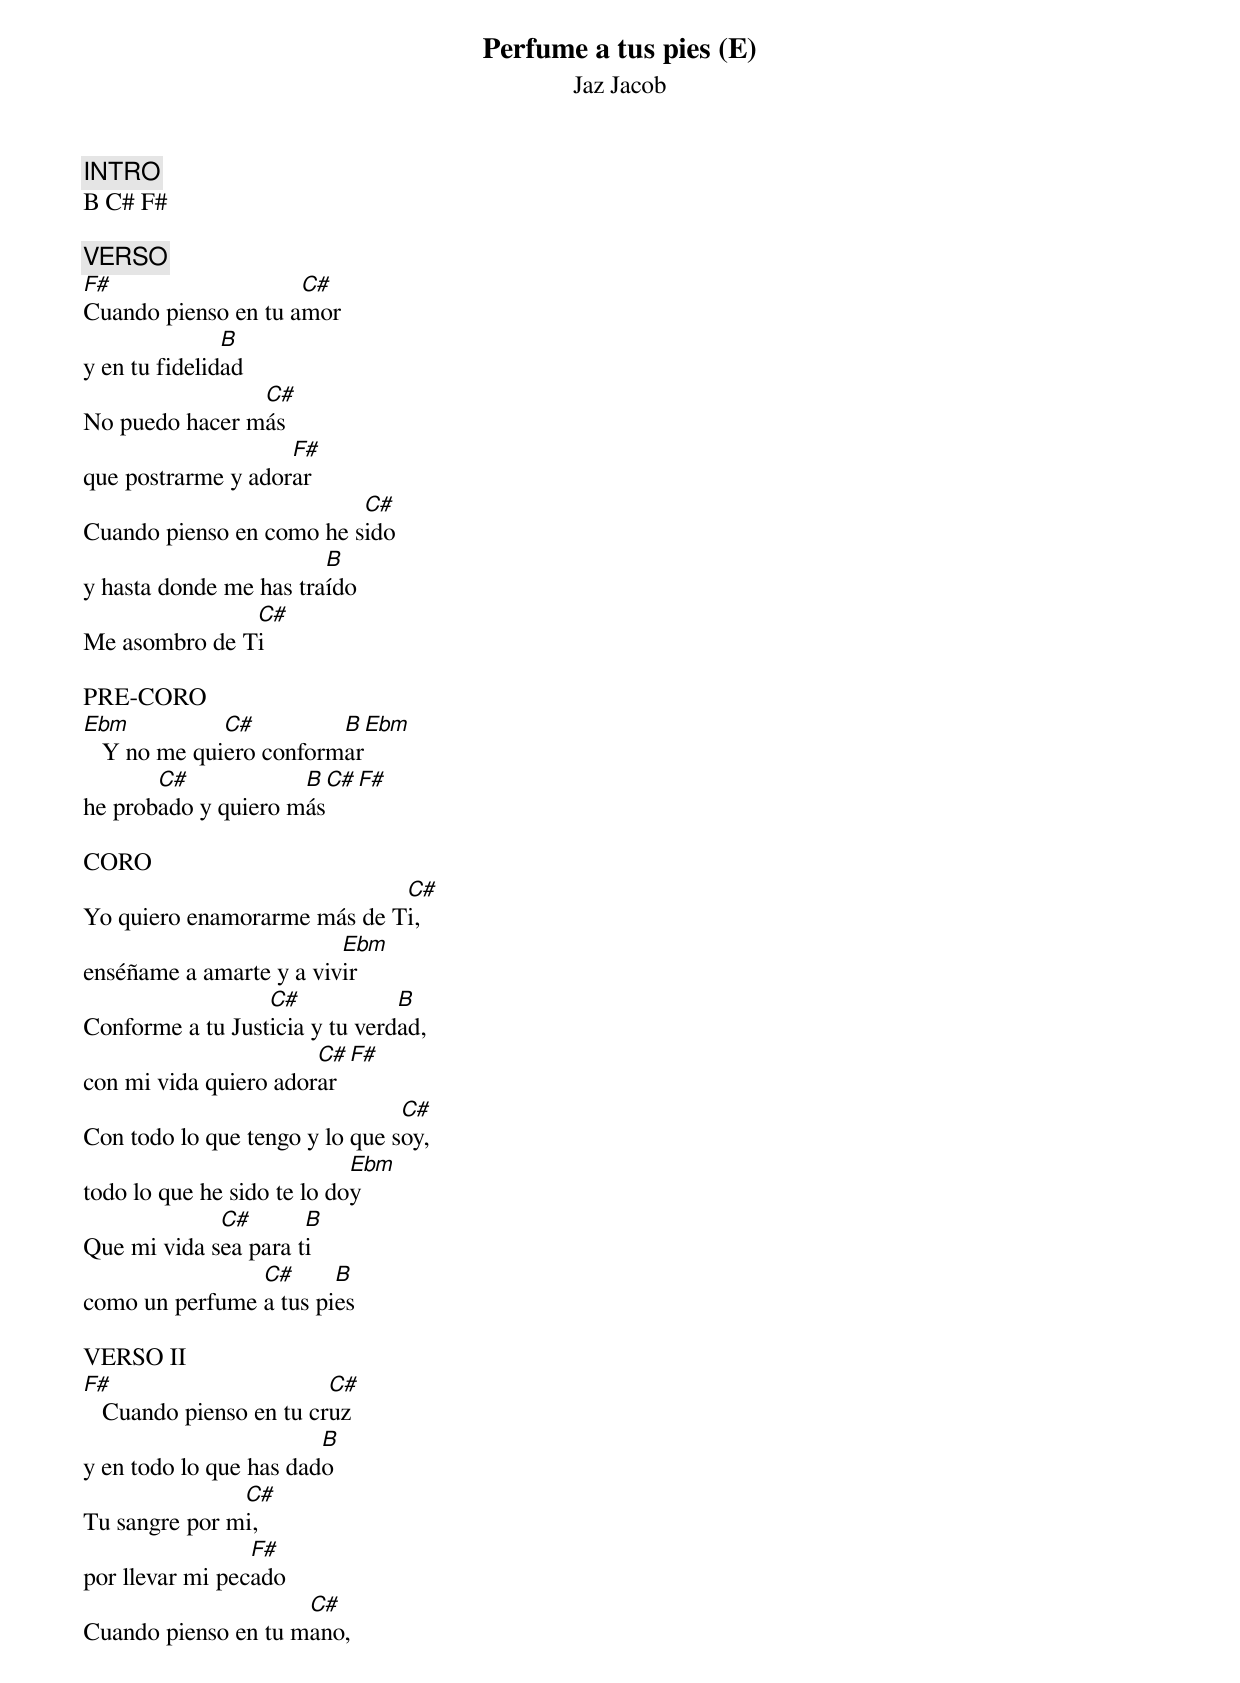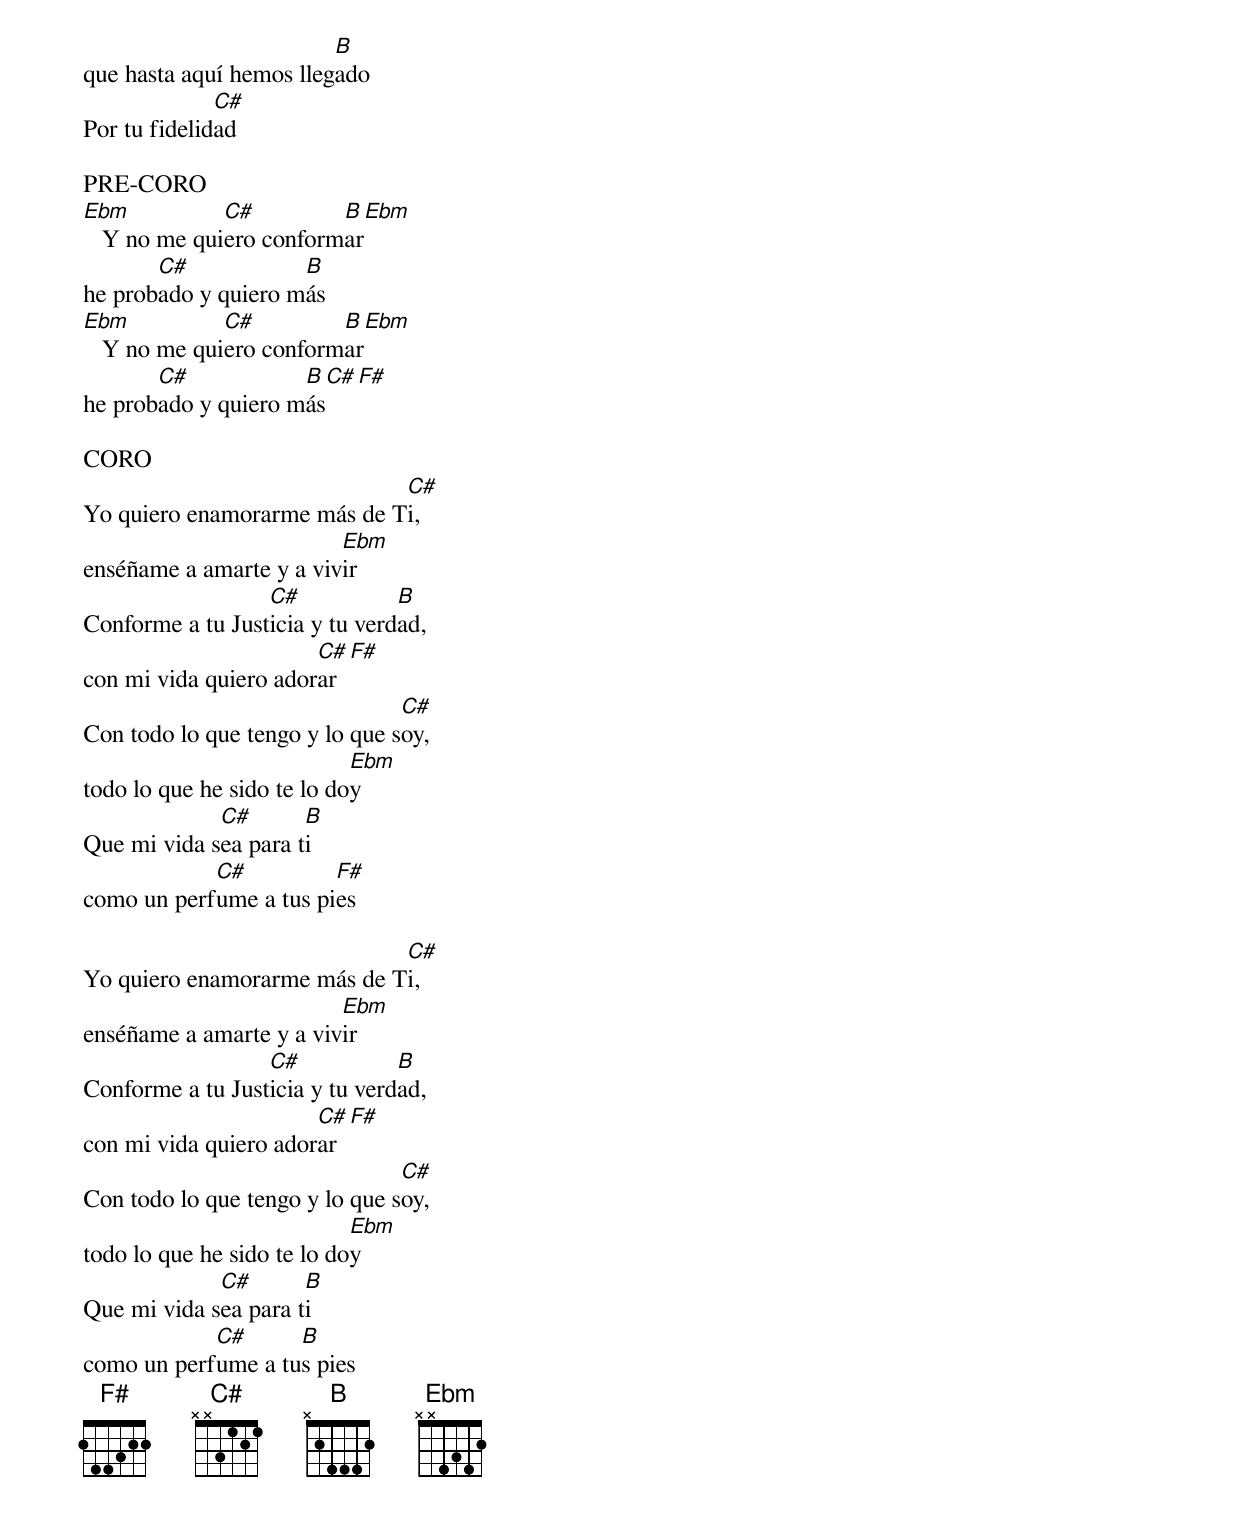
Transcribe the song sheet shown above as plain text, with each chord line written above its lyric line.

Perfume a tus pies (E)
Jaz Jacob

 INTRO
B C# F#

VERSO
F#                   C#
Cuando pienso en tu amor
               B
y en tu fidelidad
                C#
No puedo hacer más
                    F#
que postrarme y adorar
                          C#
Cuando pienso en como he sido
                        B
y hasta donde me has traído
               C#
Me asombro de Ti

PRE-CORO
Ebm           C#         B     Ebm
   Y no me quiero conformar
       C#            B         C# F#
he probado y quiero más

CORO
                             C#
Yo quiero enamorarme más de Ti,
                         Ebm
enséñame a amarte y a vivir
                  C#            B
Conforme a tu Justicia y tu verdad,
                       C# F#
con mi vida quiero adorar
                                C#
Con todo lo que tengo y lo que soy,
                            Ebm
todo lo que he sido te lo doy
             C#       B
Que mi vida sea para ti
                C#      B
como un perfume a tus pies

VERSO II
F#                       C#
   Cuando pienso en tu cruz
                        B
y en todo lo que has dado
               C#
Tu sangre por mi,
                 F#
por llevar mi pecado
                     C#
Cuando pienso en tu mano,
                         B
que hasta aquí hemos llegado
              C#
Por tu fidelidad

PRE-CORO
Ebm           C#         B     Ebm
   Y no me quiero conformar
       C#            B
he probado y quiero más
Ebm           C#         B     Ebm
   Y no me quiero conformar
       C#            B         C# F#
he probado y quiero más

CORO
                             C#
Yo quiero enamorarme más de Ti,
                         Ebm
enséñame a amarte y a vivir
                  C#            B
Conforme a tu Justicia y tu verdad,
                       C# F#
con mi vida quiero adorar
                                C#
Con todo lo que tengo y lo que soy,
                            Ebm
todo lo que he sido te lo doy
             C#       B
Que mi vida sea para ti
            C#          F#
como un perfume a tus pies

                             C#
Yo quiero enamorarme más de Ti,
                         Ebm
enséñame a amarte y a vivir
                  C#            B
Conforme a tu Justicia y tu verdad,
                       C# F#
con mi vida quiero adorar
                                C#
Con todo lo que tengo y lo que soy,
                            Ebm
todo lo que he sido te lo doy
             C#       B
Que mi vida sea para ti
            C#      B
como un perfume a tus pies
